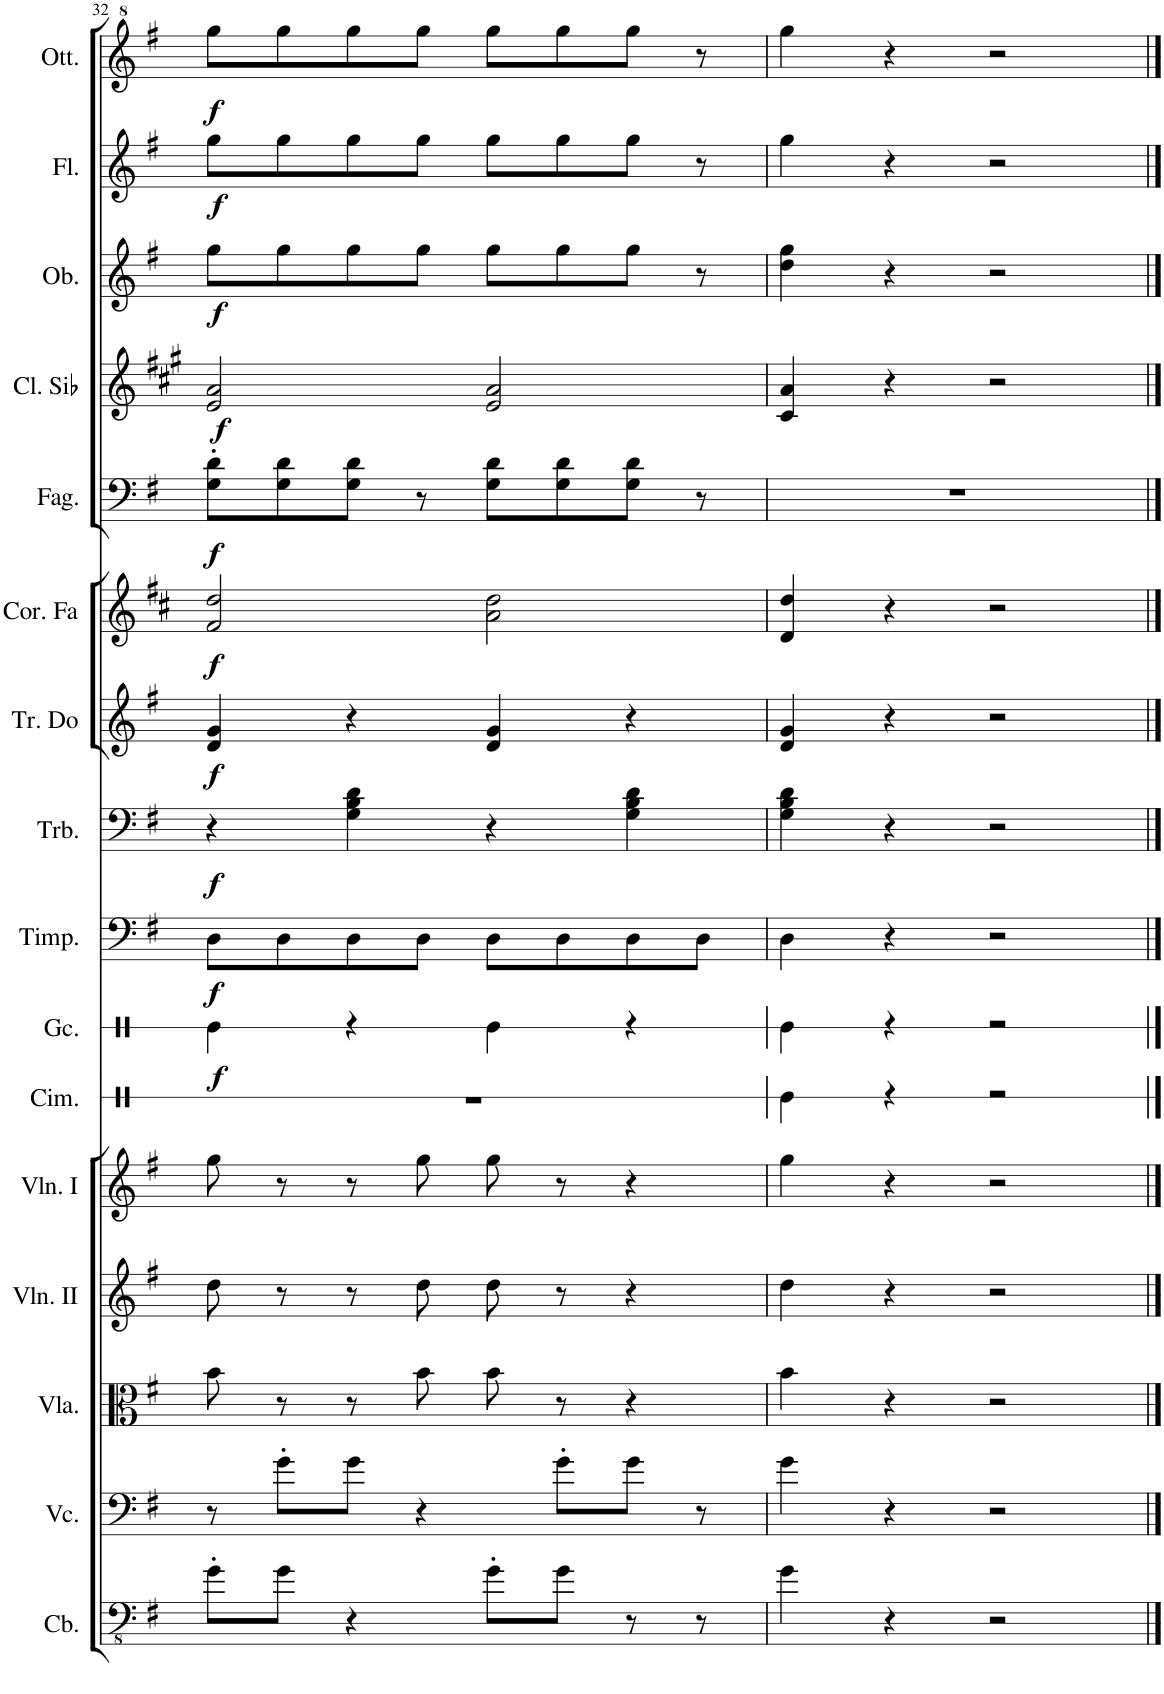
**kern	**kern	**kern	**kern	**kern	**kern	**dynam	**kern	**dynam	**kern	**dynam	**kern	**dynam	**kern	**dynam	**kern	**dynam	**kern	**dynam	**kern	**dynam	**kern	**dynam
*part14	*part13	*part12	*part11	*part10	*part9	*part9	*part8	*part8	*part7	*part7	*part6	*part6	*part5	*part5	*part4	*part4	*part3	*part3	*part2	*part2	*part1	*part1
*staff14	*staff13	*staff12	*staff11	*staff10	*staff9	*staff9	*staff8	*staff8	*staff7	*staff7	*staff6	*staff6	*staff5	*staff5	*staff4	*staff4	*staff3	*staff3	*staff2	*staff2	*staff1	*staff1
*I"Contrabbasso	*I"Violoncello	*I"Viola	*I"Violino II	*I"Violino I	*I"Timpani	*	*I"Trombone	*	*I"Tromba in Do	*	*I"Corno in Fa	*	*I"Fagotto	*	*I"Clarinetto in Sib	*	*I"Oboe	*	*I"Flauto	*	*I"Ottavino	*
*I'Cb.	*I'Vc.	*I'Vla.	*I'Vln. II	*I'Vln. I	*I'Timp.	*	*I'Trb.	*	*I'Tr. Do	*	*I'Cor. Fa	*	*I'Fag.	*	*I'Cl. Sib	*	*I'Ob.	*	*I'Fl.	*	*I'Ott.	*
!!LO:PB:g=z
*clefFv4	*clefF4	*clefC3	*clefG2	*clefG2	*clefF4	*	*clefF4	*	*clefG2	*	*clefG2	*	*clefF4	*	*clefG2	*	*clefG2	*	*clefG2	*	*clefG^2	*
*	*	*	*	*	*	*	*	*	*Trd1c2	*	*Trd4c7	*	*	*	*Trd1c2	*	*	*	*	*	*Trd-7c-12	*
*k[f#]	*k[f#]	*k[f#]	*k[f#]	*k[f#]	*k[f#]	*	*k[f#]	*	*k[f#]	*	*k[f#c#]	*	*k[f#]	*	*k[f#c#g#]	*	*k[f#]	*	*k[f#]	*	*k[f#]	*
*M4/4	*M4/4	*M4/4	*M4/4	*M4/4	*M4/4	*	*M4/4	*	*M4/4	*	*M4/4	*	*M4/4	*	*M4/4	*	*M4/4	*	*M4/4	*	*M4/4	*
=32	=32	=32	=32	=32	=32	=32	=32	=32	=32	=32	=32	=32	=32	=32	=32	=32	=32	=32	=32	=32	=32	=32
!	!	!	!	!	!	!LO:DY:b	!	!LO:DY:b	!	!LO:DY:b	!	!LO:DY:b	!	!LO:DY:b	!	!LO:DY:b	!	!LO:DY:b	!	!LO:DY:b	!	!LO:DY:b
8G'\L	8r	8b\	8dd\	8gg\	8D\L	f	4r	f	4d/ 4g/	f	2f#/ 2dd/	f	8G\' 8d\'L	f	2e/ 2a/	f	8gg\L	f	8gg\L	f	8ggg\L	f
8G\J	8g'\L	8r	8r	8r	8D\	.	.	.	.	.	.	.	8G\ 8d\	.	.	.	8gg\	.	8gg\	.	8ggg\	.
4r	8g\J	8r	8r	8r	8D\	.	4G\ 4B\ 4d\	.	4r	.	.	.	8G\ 8d\J	.	.	.	8gg\	.	8gg\	.	8ggg\	.
.	4r	8b\	8dd\	8gg\	8D\J	.	.	.	.	.	.	.	8r	.	.	.	8gg\J	.	8gg\J	.	8ggg\J	.
8G'\L	.	8b\	8dd\	8gg\	8D\L	.	4r	.	4d/ 4g/	.	2a\ 2dd\	.	8G\ 8d\L	.	2e/ 2a/	.	8gg\L	.	8gg\L	.	8ggg\L	.
8G\J	8g'\L	8r	8r	8r	8D\	.	.	.	.	.	.	.	8G\ 8d\	.	.	.	8gg\	.	8gg\	.	8ggg\	.
8r	8g\J	4r	4r	4r	8D\	.	4G\ 4B\ 4d\	.	4r	.	.	.	8G\ 8d\J	.	.	.	8gg\J	.	8gg\J	.	8ggg\J	.
8r	8r	.	.	.	8D\J	.	.	.	.	.	.	.	8r	.	.	.	8r	.	8r	.	8r	.
=33	=33	=33	=33	=33	=33	=33	=33	=33	=33	=33	=33	=33	=33	=33	=33	=33	=33	=33	=33	=33	=33	=33
4G\	4g\	4b\	4dd\	4gg\	4D\	.	4G\ 4B\ 4d\	.	4d/ 4g/	.	4d/ 4dd/	.	1r	.	4c#/ 4a/	.	4dd\ 4gg\	.	4gg\	.	4ggg\	.
4r	4r	4r	4r	4r	4r	.	4r	.	4r	.	4r	.	.	.	4r	.	4r	.	4r	.	4r	.
2r	2r	2r	2r	2r	2r	.	2r	.	2r	.	2r	.	.	.	2r	.	2r	.	2r	.	2r	.
==	==	==	==	==	==	==	==	==	==	==	==	==	==	==	==	==	==	==	==	==	==	==
*-	*-	*-	*-	*-	*-	*-	*-	*-	*-	*-	*-	*-	*-	*-	*-	*-	*-	*-	*-	*-	*-	*-
